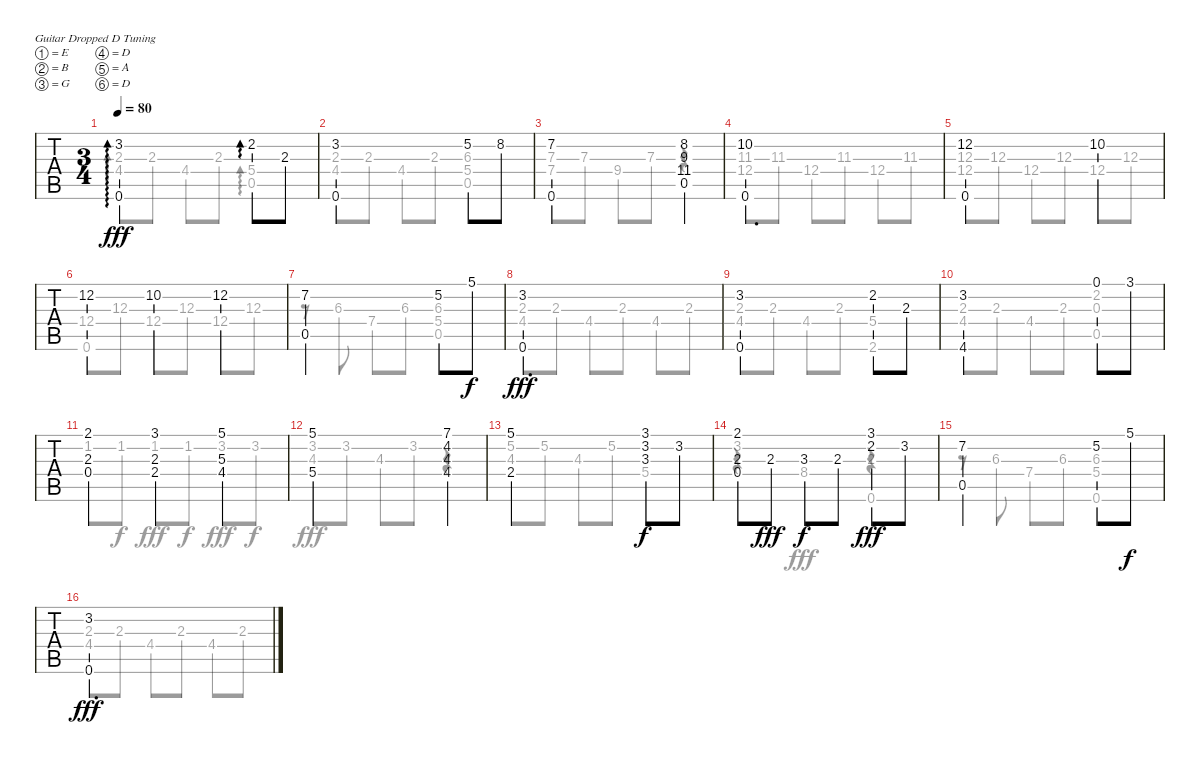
\bracketExtendMode groupsimilarinstruments
\singleTrackTrackNamePolicy hidden
\multiTrackTrackNamePolicy hidden
\firstSystemTrackNameOrientation horizontal
\otherSystemsTrackNameOrientation horizontal
\track ("G1 Untitled" "G1 Untitle") {instrument acousticguitarnylon}
\staff {tabs}
\tuning (E4 B3 G3 D3 A2 D2)
\voice
\ts (3 4)
\tempo 80
\clef g2
\ks d
(3.2 0.6).2{ad 0 dy fff instrument acousticguitarnylon} 2.2.8{ad 0} 2.3.8 |
(3.2 0.6).2 5.2.8 8.2.8 |
(7.2 0.6).2 (8.2 9.3 11.4 0.5).4 |
(10.2 0.6).2{d} |
(12.2 0.6).2 10.2.4 |
12.2.4 10.2.4 12.2.4 |
(7.2 0.5).2 5.2.8 5.1.8{dy f} |
(3.2 0.6).2{d dy fff} |
(3.2 0.6).2 2.2.8 2.3.8 |
(3.2 4.6).2 0.1.8 3.1.8 |
(2.1 2.3 0.4).4 (3.1 2.3 2.4).4 (5.1 5.3 4.4).4 |
(5.1 5.4).2 (7.1 4.2 4.3 4.4).4 |
(5.1 2.4).2 (3.1 3.2 3.3).8{dy f} 3.2.8 |
(2.1 2.3 0.4).8 2.3.8{dy fff} 3.3.8{dy f} 2.3.8 (3.1 2.2).8{dy fff} 3.2.8 |
(7.2 0.5).2 5.2.8 5.1.8{dy f} |
(3.2 0.6).2{d dy fff}
\voice
\clef g2
\ottava regular
\simile none
\ks d
(2.3 4.4).8{ad 0 dy fff} 2.3.8 4.4.8 2.3.8 (5.4 0.5).4{ad 0} |
(2.3 4.4).8 2.3.8 4.4.8 2.3.8 (6.3 5.4 0.5).4 |
(7.3 7.4).8 7.3.8 9.4.8 7.3.8 r.4 |
(11.3 12.4).8 11.3.8 12.4.8 11.3.8 12.4.8 11.3.8 |
(12.3 12.4).8 12.3.8 12.4.8 12.3.8 12.4.8 12.3.8 |
(12.4 0.6).8 12.3.8 12.4.8 12.3.8 12.4.8 12.3.8 |
r.8 6.3.8 7.4.8 6.3.8 (6.3 5.4 0.5).4 |
(2.3 4.4).8 2.3.8 4.4.8 2.3.8 4.4.8 2.3.8 |
(2.3 4.4).8 2.3.8 4.4.8 2.3.8 (5.4 2.6).4 |
(2.3 4.4).8 2.3.8 4.4.8 2.3.8 (2.2 0.3 0.5).4 |
1.2.8 1.2.8{dy f} 1.2.8{dy fff} 1.2.8{dy f} 3.2.8{dy fff} 3.2.8{dy f} |
(3.2 4.3).8{dy fff} 3.2.8 4.3.8 3.2.8 r.4 |
(5.2 4.3).8 5.2.8 4.3.8 5.2.8 5.4.4 |
3.2.2 (2.3 0.6).4 |
r.8 6.3.8 7.4.8 6.3.8 (6.3 5.4 0.6).4 |
(2.3 4.4).8 2.3.8 4.4.8 2.3.8 4.4.8 2.3.8
\voice
\clef g2
\ottava regular
\simile none
\ks d
|
|
|
|
|
|
|
|
|
|
|
|
|
r.4 8.4.4 r.4 |
|
